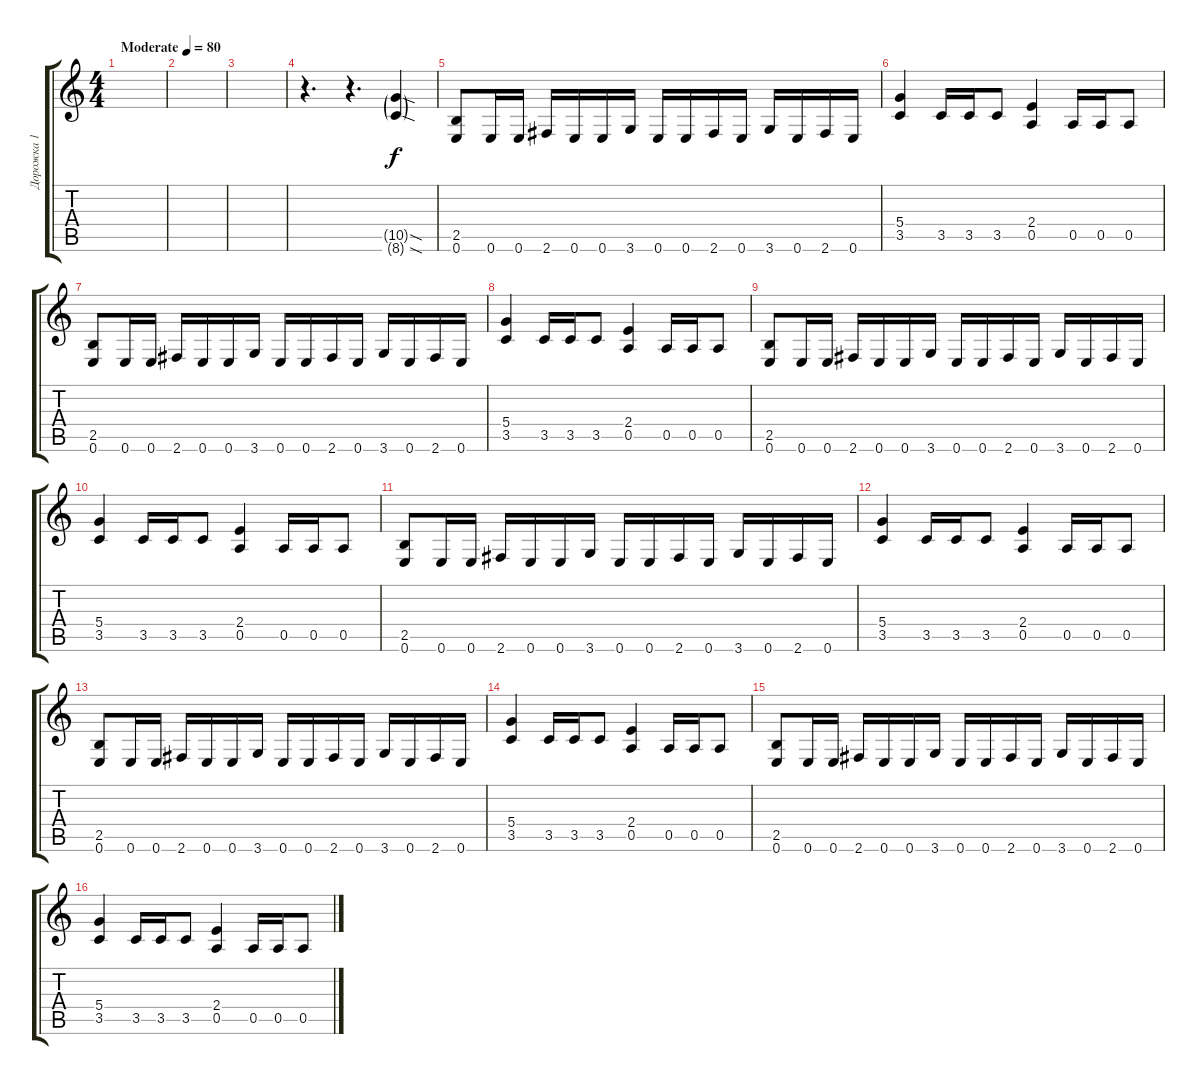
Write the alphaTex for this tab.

\track ("Дорожка 1" "Дорожка 1") {instrument distortionguitar}
\staff {score tabs}
\tuning (E4 B3 G3 D3 A2 E2) {hide}
\ts (4 4)
\tempo (80 "Moderate")
\clef g2
\ks c
|
|
|
r.4{d} r.4{d} (10.5{sod g} 8.6{sod g}).4 |
(2.5 0.6).8{dy f} 0.6.16 0.6.16 2.6.16 0.6.16 0.6.16 3.6.16 0.6.16 0.6.16 2.6.16 0.6.16 3.6.16 0.6.16 2.6.16 0.6.16 |
(5.4 3.5).4 3.5.16 3.5.16 3.5.8 (2.4 0.5).4 0.5.16 0.5.16 0.5.8 |
(2.5 0.6).8 0.6.16 0.6.16 2.6.16 0.6.16 0.6.16 3.6.16 0.6.16 0.6.16 2.6.16 0.6.16 3.6.16 0.6.16 2.6.16 0.6.16 |
(5.4 3.5).4 3.5.16 3.5.16 3.5.8 (2.4 0.5).4 0.5.16 0.5.16 0.5.8 |
(2.5 0.6).8 0.6.16 0.6.16 2.6.16 0.6.16 0.6.16 3.6.16 0.6.16 0.6.16 2.6.16 0.6.16 3.6.16 0.6.16 2.6.16 0.6.16 |
(5.4 3.5).4 3.5.16 3.5.16 3.5.8 (2.4 0.5).4 0.5.16 0.5.16 0.5.8 |
(2.5 0.6).8 0.6.16 0.6.16 2.6.16 0.6.16 0.6.16 3.6.16 0.6.16 0.6.16 2.6.16 0.6.16 3.6.16 0.6.16 2.6.16 0.6.16 |
(5.4 3.5).4 3.5.16 3.5.16 3.5.8 (2.4 0.5).4 0.5.16 0.5.16 0.5.8 |
(2.5 0.6).8 0.6.16 0.6.16 2.6.16 0.6.16 0.6.16 3.6.16 0.6.16 0.6.16 2.6.16 0.6.16 3.6.16 0.6.16 2.6.16 0.6.16 |
(5.4 3.5).4 3.5.16 3.5.16 3.5.8 (2.4 0.5).4 0.5.16 0.5.16 0.5.8 |
(2.5 0.6).8 0.6.16 0.6.16 2.6.16 0.6.16 0.6.16 3.6.16 0.6.16 0.6.16 2.6.16 0.6.16 3.6.16 0.6.16 2.6.16 0.6.16 |
(5.4 3.5).4 3.5.16 3.5.16 3.5.8 (2.4 0.5).4 0.5.16 0.5.16 0.5.8
